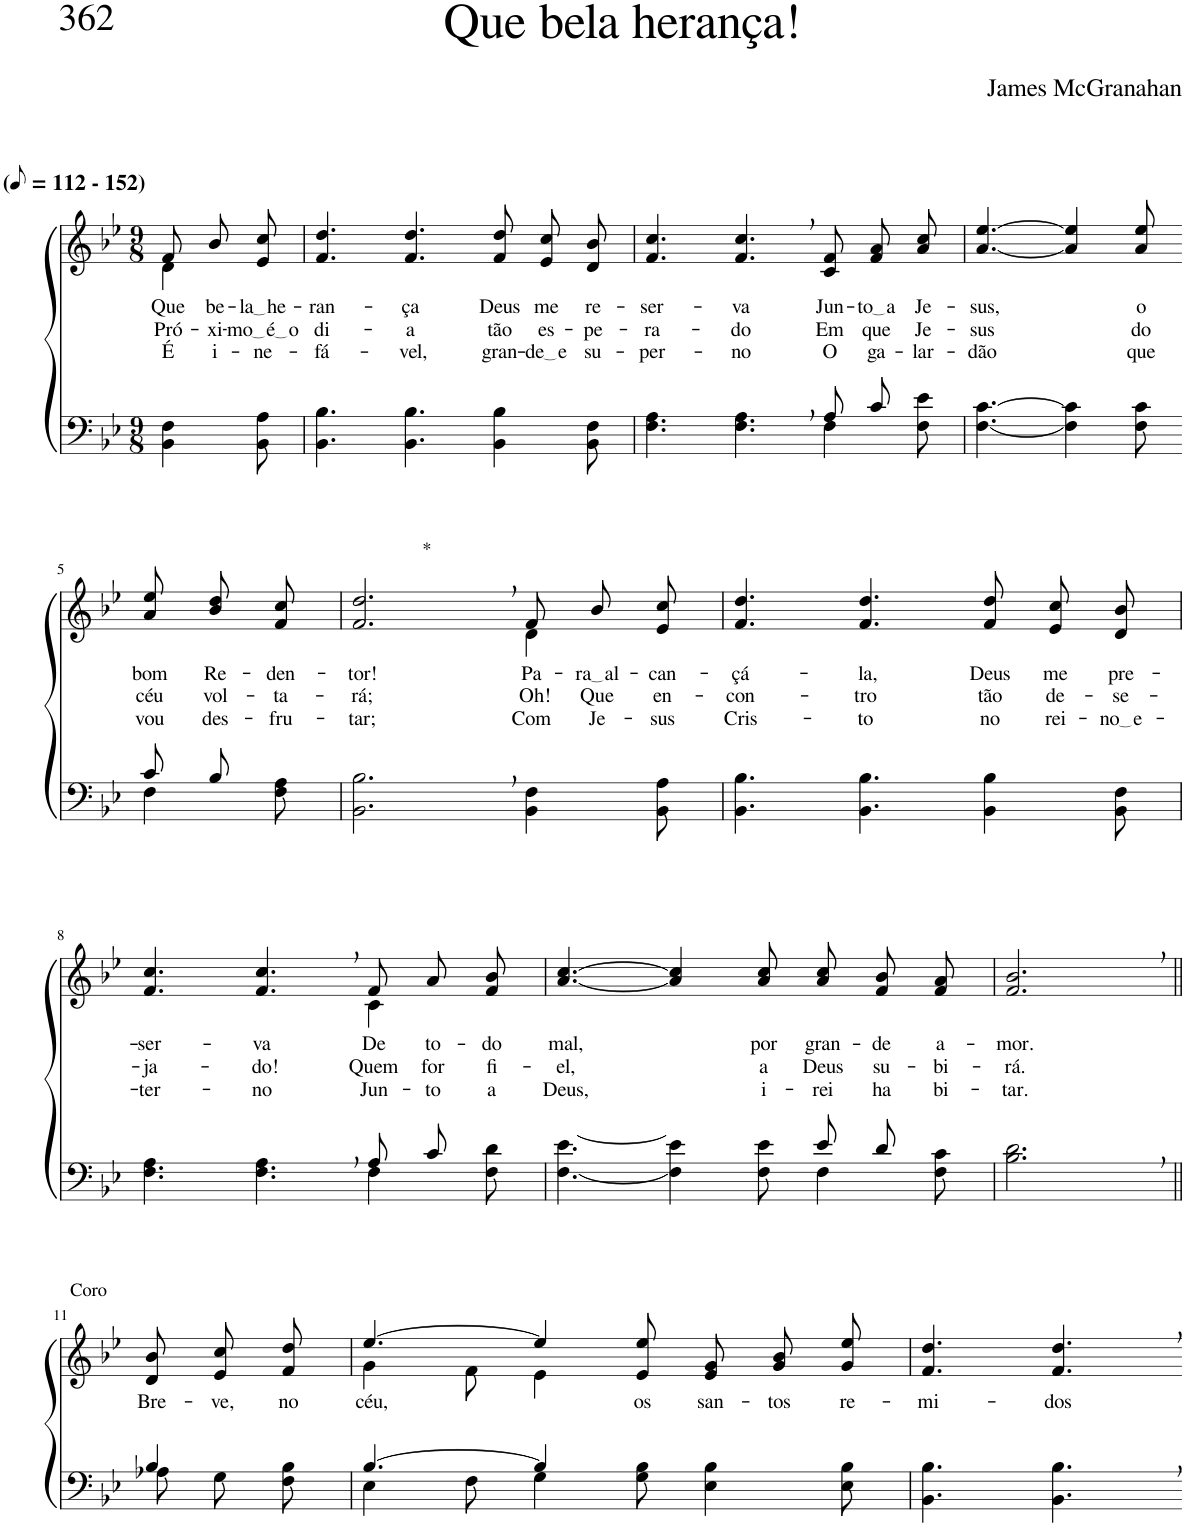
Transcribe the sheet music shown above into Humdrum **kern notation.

**kern	**kern	**text	**text	**text
*part2	*part1	*part1	*part1	*part1
*staff2	*staff1	*staff1	*staff1	*staff1
*I"Parte III e IV	*I"Parte I e II	*	*	*
*clefF4	*clefG2	*	*	*
*Trd1c2	*Trd1c2	*	*	*
*k[b-e-]	*k[b-e-]	*	*	*
*M9/8	*M9/8	*	*	*
*MM56	*MM56	*	*	*
=1	=1	=1	=1	=1
*	*^	*	*	*
!	!LO:TX:a:B:t=(	!	!	!	!
!	!LO:TX:a:B:t=- 152)	!	!	!	!
!	!	!	!LO:LY:b	!LO:LY:b	!LO:LY:b
4BB-\ 4F\	8f/L	4d\	Que	Pró-	É
!	!	!	!LO:LY:b	!LO:LY:b	!LO:LY:b
.	8b-/	.	be-	-xi-	i-
!	!	!	!LO:LY:b	!LO:LY:b	!LO:LY:b
8BB-\ 8A\	8e-/ 8cc/J	8ryy	la he	mo é o	-ne-
=2	=2	=2	=2	=2	=2
!	!	!	!LO:LY:b	!LO:LY:b	!LO:LY:b
*	*v	*v	*	*	*
4.BB-\ 4.B-\	4.f/ 4.dd/	-ran-	di-	-fá-
!	!	!LO:LY:b	!LO:LY:b	!LO:LY:b
4.BB-\ 4.B-\	4.f/ 4.dd/	-ça	-a	-vel,
!	!	!LO:LY:b	!LO:LY:b	!LO:LY:b
4BB-\ 4B-\	8f/ 8dd/L	Deus	tão	gran-
!	!	!LO:LY:b	!LO:LY:b	!LO:LY:b
.	8e-/ 8cc/	me	es-	de e
!	!	!LO:LY:b	!LO:LY:b	!LO:LY:b
8BB-\ 8F\	8d/ 8b-/J	re-	-pe-	su-
=3	=3	=3	=3	=3
*^	*	*	*	*
!	!	!	!LO:LY:b	!LO:LY:b	!LO:LY:b
2.ryy	4.F\ 4.A\	4.f/ 4.cc/	-ser-	-ra-	-per-
!	!	!	!LO:LY:b	!LO:LY:b	!LO:LY:b
.	4.F\ 4.A\	4.f/, 4.cc/,	-va	-do	-no
!	!	!	!LO:LY:b	!LO:LY:b	!LO:LY:b
8A/L	4F\	8c/ 8f/L	Jun-	Em	O
!	!	!	!LO:LY:b	!LO:LY:b	!LO:LY:b
8c/J	.	8f/ 8a/	to a	que	ga-
!	!	!	!LO:LY:b	!LO:LY:b	!LO:LY:b
8ryy	8F\ 8e-\	8a/ 8cc/J	Je-	Je-	-lar-
=4	=4	=4	=4	=4	=4
!	!	!	!LO:LY:b	!LO:LY:b	!LO:LY:b
*v	*v	*	*	*	*
[4.F\ [4.c\	[4.a/ [4.ee-/	-sus,	-sus	-dão
4F\] 4c\]	4a/] 4ee-/]	.	.	.
!	!	!LO:LY:b	!LO:LY:b	!LO:LY:b
8F\ 8c\	8a/ 8ee-/	o	do	que
!!LO:LB:g=z
=5-	=5-	=5-	=5-	=5-
*^	*	*	*	*
!	!	!	!LO:LY:b	!LO:LY:b	!LO:LY:b
8c/L	4F\	8a\ 8ee-\L	bom	céu	vou
!	!	!	!LO:LY:b	!LO:LY:b	!LO:LY:b
8B-/J	.	8b-\ 8dd\	Re-	vol-	des-
!	!	!	!LO:LY:b	!LO:LY:b	!LO:LY:b
8ryy	8F\ 8A\	8f\ 8cc\J	-den-	-ta-	-fru-
=6	=6	=6	=6	=6	=6
!	!	!LO:TX:a:t=*	!	!	!
!	!	!	!LO:LY:b	!LO:LY:b	!LO:LY:b
*v	*v	*^	*	*	*
2.BB-\, 2.B-\,	2.f/, 2.dd/,	2.ryy	-tor!	-rá;	-tar;
!	!	!	!LO:LY:b	!LO:LY:b	!LO:LY:b
4BB-\ 4F\	8f/L	4d\	Pa-	-Oh!	-Com
!	!	!	!LO:LY:b	!LO:LY:b	!LO:LY:b
.	8b-/	.	ra al	Que	Je-
!	!	!	!LO:LY:b	!LO:LY:b	!LO:LY:b
8BB-\ 8A\	8e-/ 8cc/J	8ryy	-can-	en-	-sus
=7	=7	=7	=7	=7	=7
!	!	!	!LO:LY:b	!LO:LY:b	!LO:LY:b
*	*v	*v	*	*	*
4.BB-\ 4.B-\	4.f/ 4.dd/	-çá-	-con-	Cris-
!	!	!LO:LY:b	!LO:LY:b	!LO:LY:b
4.BB-\ 4.B-\	4.f/ 4.dd/	-la,	-tro	-to
!	!	!LO:LY:b	!LO:LY:b	!LO:LY:b
4BB-\ 4B-\	8f/ 8dd/L	Deus	tão	no
!	!	!LO:LY:b	!LO:LY:b	!LO:LY:b
.	8e-/ 8cc/	me	de-	rei-
!	!	!LO:LY:b	!LO:LY:b	!LO:LY:b
8BB-\ 8F\	8d/ 8b-/J	pre-	-se-	no e
!!LO:LB:g=z
=8	=8	=8	=8	=8
*^	*	*	*	*
!	!	!	!LO:LY:b	!LO:LY:b	!LO:LY:b
*	*	*^	*	*	*
2.ryy	4.F\ 4.A\	4.f/ 4.cc/	2.ryy	-ser-	-ja-	-ter-
!	!	!	!	!LO:LY:b	!LO:LY:b	!LO:LY:b
.	4.F\ 4.A\	4.f/, 4.cc/,	.	-va	-do!	-no
!	!	!	!	!LO:LY:b	!LO:LY:b	!LO:LY:b
8A/L	4F\	8f/L	4c\	De	Quem	Jun-
!	!	!	!	!LO:LY:b	!LO:LY:b	!LO:LY:b
8c/J	.	8a/	.	to-	for	-to
!	!	!	!	!LO:LY:b	!LO:LY:b	!LO:LY:b
8ryy	8F\ 8d\	8f/ 8b-/J	8ryy	-do	fi-	a
=9	=9	=9	=9	=9	=9	=9
!	!	!	!	!LO:LY:b	!LO:LY:b	!LO:LY:b
*	*	*v	*v	*	*	*
2.ryy	[4.F\ [4.e-\	[4.a/ [4.cc/	mal,	-el,	Deus,
.	4F\] 4e-\]	4a/] 4cc/]	.	.	.
!	!	!	!LO:LY:b	!LO:LY:b	!LO:LY:b
.	8F\ 8e-\	8a/ 8cc/	por	a	i-
!	!	!	!LO:LY:b	!LO:LY:b	!LO:LY:b
8e-/L	4F\	8a/ 8cc/L	gran-	Deus	-rei
!	!	!	!LO:LY:b	!LO:LY:b	!LO:LY:b
8d/J	.	8f/ 8b-/	-de	su-	ha
!	!	!	!LO:LY:b	!LO:LY:b	!LO:LY:b
8ryy	8F\ 8c\	8f/ 8a/J	a-	-bi-	bi-
=10	=10	=10	=10	=10	=10
!	!	!	!LO:LY:b	!LO:LY:b	!LO:LY:b
*v	*v	*	*	*	*
2.B-\, 2.d\,	2.f/, 2.b-/,	-mor.	-rá.	-tar.
!!LO:LB:g=z
=11||	=11||	=11||	=11||	=11||
*^	*	*	*	*
!	!	!LO:TX:a:t=Coro	!	!	!
!	!	!	!LO:LY:b	!	!
4B-/	8A-X\L	8d/ 8b-/L	Bre-	.	.
!	!	!	!LO:LY:b	!	!
.	8G\	8e-/ 8cc/	-ve,	.	.
!	!	!	!LO:LY:b	!	!
8ryy	8F\ 8B-\J	8f/ 8dd/J	no	.	.
=12	=12	=12	=12	=12	=12
*	*	*^	*	*	*
!	!	!	!	!LO:LY:b	!	!
[4.B-/	4E-\	[4.ee-/	4g\	céu,	.	.
.	8F\	.	8f\	.	.	.
4B-/]	4G\	4ee-/]	4e-\	.	.	.
!	!	!	!	!LO:LY:b	!	!
2ryy	8G\ 8B-\	8e-/ 8ee-/	2ryy	os	.	.
!	!	!	!	!LO:LY:b	!	!
.	4E-\ 4B-\	8e-/ 8g/L	.	san-	.	.
!	!	!	!	!LO:LY:b	!	!
.	.	8g/ 8b-/	.	-tos	.	.
!	!	!	!	!LO:LY:b	!	!
.	8E-\ 8B-\	8g/ 8ee-/J	.	re-	.	.
*	*	*v	*v	*	*	*
=13	=13	=13	=13	=13	=13
!	!	!	!LO:LY:b	!	!
*v	*v	*	*	*	*
4.BB-\ 4.B-\	4.f/ 4.dd/	-mi-	.	.
!	!	!LO:LY:b	!	!
4.BB-\, 4.B-\,	4.f/, 4.dd/,	-dos	.	.
=-	=-	=-	=-	=-
*-	*-	*-	*-	*-
